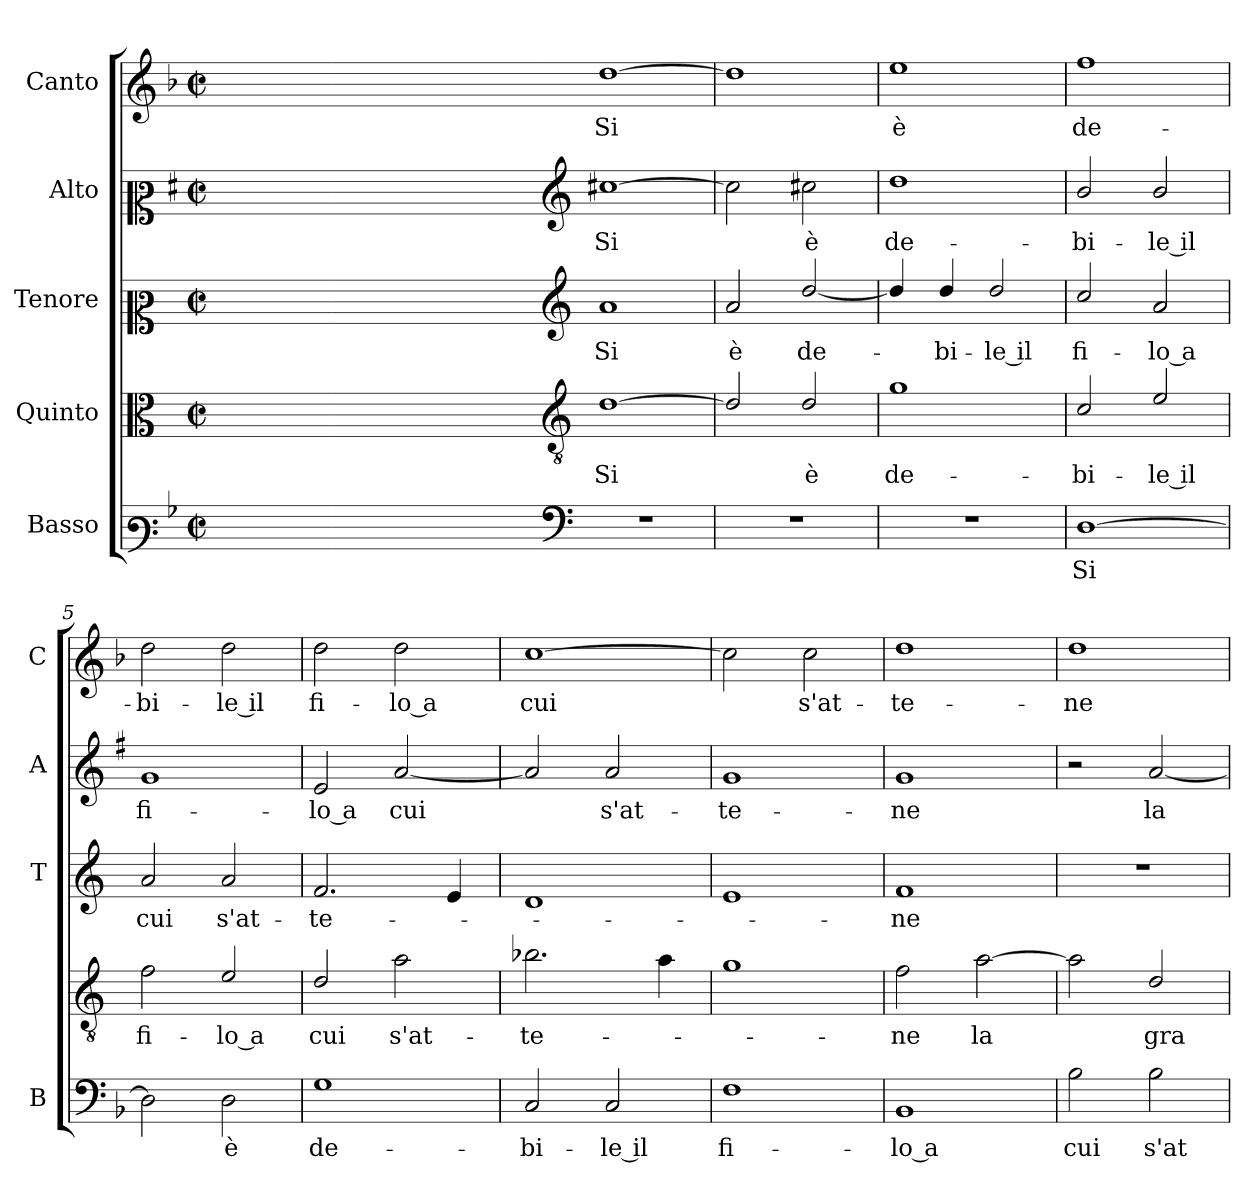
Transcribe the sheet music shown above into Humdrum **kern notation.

**kern	**text	**kern	**text	**kern	**text	**kern	**text	**kern	**text
*part5	*part5	*part4	*part4	*part3	*part3	*part2	*part2	*part1	*part1
*staff5	*staff5	*staff4	*staff4	*staff3	*staff3	*staff2	*staff2	*staff1	*staff1
*I"Basso	*	*I"Quinto	*	*I"Tenore	*	*I"Alto	*	*I"Canto	*
*I'B	*	*	*	*I'T	*	*I'A	*	*I'C	*
*clefF3	*	*clefC3	*	*clefC2	*	*clefC2	*	*clefG2	*
*	*	*ITrd4c7	*	*ITrd4c7	*	*ITrd1c2	*	*	*
*k[b-]	*	*k[b-]	*	*k[b-]	*	*k[b-]	*	*k[b-]	*
*F:	*	*F:	*	*F:	*	*F:	*	*F:	*
*M2/2	*	*M2/2	*	*M2/2	*	*M2/2	*	*M2/2	*
*met(c|)	*	*met(c|)	*	*met(c|)	*	*met(c|)	*	*met(c|)	*
=	=	=	=	=	=	=	=	=	=
1ryy	.	1ryy	.	1ryy	.	1ryy	.	1ryy	.
=1X-	=1X-	=1X-	=1X-	=1X-	=1X-	=1X-	=1X-	=1X-	=1X-
4ryy	.	4ryy	.	4ryy	.	4ryy	.	4ryy	.
4ryy	.	4ryy	.	4ryy	.	4ryy	.	4ryy	.
4ryy	.	4ryy	.	4ryy	.	4ryy	.	4ryy	.
4ryy	.	4ryy	.	4ryy	.	4ryy	.	4ryy	.
=1-	=1-	=1-	=1-	=1-	=1-	=1-	=1-	=1-	=1-
*clefF4	*	*clefGv2	*	*clefG2	*	*clefG2	*	*	*
!	!	!	!LO:LY:b	!	!	!	!	!	!
!	!	!	!	!	!LO:LY:b	!	!	!	!
!	!	!	!	!	!	!	!LO:LY:b	!	!
!	!	!	!	!	!	!	!	!	!LO:LY:b
1r	.	[1G	Si	1d	Si	[1bn	Si	[1dd	Si
=2	=2	=2	=2	=2	=2	=2	=2	=2	=2
!	!	!	!	!	!LO:LY:b	!	!	!	!
1r	.	2G/]	.	2d/	è	2b\]	.	1dd]	.
!	!	!	!LO:LY:b	!	!	!	!	!	!
!	!	!	!	!	!LO:LY:b	!	!	!	!
!	!	!	!	!	!	!	!LO:LY:b	!	!
.	.	2G/	è	[2g/	de-	2bn\	è	.	.
=3	=3	=3	=3	=3	=3	=3	=3	=3	=3
!	!	!	!LO:LY:b	!	!	!	!	!	!
!	!	!	!	!	!	!	!LO:LY:b	!	!
!	!	!	!	!	!	!	!	!	!LO:LY:b
1r	.	1c	de-	4g/]	.	1cc	de-	1ee	è
!	!	!	!	!	!LO:LY:b	!	!	!	!
.	.	.	.	4g/	-bi-	.	.	.	.
!	!	!	!	!	!LO:LY:b	!	!	!	!
.	.	.	.	2g/	-le il	.	.	.	.
=4	=4	=4	=4	=4	=4	=4	=4	=4	=4
!	!LO:LY:b	!	!	!	!	!	!	!	!
!	!	!	!LO:LY:b	!	!	!	!	!	!
!	!	!	!	!	!LO:LY:b	!	!	!	!
!	!	!	!	!	!	!	!LO:LY:b	!	!
!	!	!	!	!	!	!	!	!	!LO:LY:b
[1D	Si	2F/	-bi-	2f/	fi-	2a/	-bi-	1ff	de-
!	!	!	!LO:LY:b	!	!	!	!	!	!
!	!	!	!	!	!LO:LY:b	!	!	!	!
!	!	!	!	!	!	!	!LO:LY:b	!	!
.	.	2A/	-le il	2d/	-lo a	2a/	-le il	.	.
=5	=5	=5	=5	=5	=5	=5	=5	=5	=5
!	!	!	!LO:LY:b	!	!	!	!	!	!
!	!	!	!	!	!LO:LY:b	!	!	!	!
!	!	!	!	!	!	!	!LO:LY:b	!	!
!	!	!	!	!	!	!	!	!	!LO:LY:b
2D\]	.	2B-\	fi-	2d/	cui	1f	fi-	2dd\	-bi-
!	!LO:LY:b	!	!	!	!	!	!	!	!
!	!	!	!LO:LY:b	!	!	!	!	!	!
!	!	!	!	!	!LO:LY:b	!	!	!	!
!	!	!	!	!	!	!	!	!	!LO:LY:b
2D\	è	2A/	-lo a	2d/	s'at-	.	.	2dd\	-le il
=6	=6	=6	=6	=6	=6	=6	=6	=6	=6
!	!LO:LY:b	!	!	!	!	!	!	!	!
!	!	!	!LO:LY:b	!	!	!	!	!	!
!	!	!	!	!	!LO:LY:b	!	!	!	!
!	!	!	!	!	!	!	!LO:LY:b	!	!
!	!	!	!	!	!	!	!	!	!LO:LY:b
1G	de-	2G/	cui	2.B-/	-te-	2d/	-lo a	2dd\	fi-
!	!	!	!LO:LY:b	!	!	!	!	!	!
!	!	!	!	!	!	!	!LO:LY:b	!	!
!	!	!	!	!	!	!	!	!	!LO:LY:b
.	.	2d\	s'at-	.	.	[2g/	cui	2dd\	-lo a
.	.	.	.	4A/	.	.	.	.	.
!!LO:LB:g=z
=7	=7	=7	=7	=7	=7	=7	=7	=7	=7
!	!LO:LY:b	!	!	!	!	!	!	!	!
!	!	!	!LO:LY:b	!	!	!	!	!	!
!	!	!	!	!	!	!	!	!	!LO:LY:b
2C/	-bi-	2.e-X\	-te-	1G	.	2g/]	.	[1cc	cui
!	!LO:LY:b	!	!	!	!	!	!	!	!
!	!	!	!	!	!	!	!LO:LY:b	!	!
2C/	-le il	.	.	.	.	2g/	s'at-	.	.
.	.	4d\	.	.	.	.	.	.	.
=8	=8	=8	=8	=8	=8	=8	=8	=8	=8
!	!LO:LY:b	!	!	!	!	!	!	!	!
!	!	!	!	!	!	!	!LO:LY:b	!	!
1F	fi-	1c	.	1A	.	1f	-te-	2cc\]	.
!	!	!	!	!	!	!	!	!	!LO:LY:b
.	.	.	.	.	.	.	.	2cc\	s'at-
=9	=9	=9	=9	=9	=9	=9	=9	=9	=9
!	!LO:LY:b	!	!	!	!	!	!	!	!
!	!	!	!LO:LY:b	!	!	!	!	!	!
!	!	!	!	!	!LO:LY:b	!	!	!	!
!	!	!	!	!	!	!	!LO:LY:b	!	!
!	!	!	!	!	!	!	!	!	!LO:LY:b
1BB-	-lo a	2B-\	-ne	1B-	-ne	1f	-ne	1dd	-te-
!	!	!	!LO:LY:b	!	!	!	!	!	!
.	.	[2d\	la	.	.	.	.	.	.
=10	=10	=10	=10	=10	=10	=10	=10	=10	=10
!	!LO:LY:b	!	!	!	!	!	!	!	!
!	!	!	!	!	!	!	!	!	!LO:LY:b
2B-\	cui	2d\]	.	1r	.	2r	.	1dd	-ne
!	!LO:LY:b	!	!	!	!	!	!	!	!
!	!	!	!LO:LY:b	!	!	!	!	!	!
!	!	!	!	!	!	!	!LO:LY:b	!	!
2B-\	s'at-	2G/	gra-	.	.	[2g/	la	.	.
=	=	=	=	=	=	=	=	=	=
*-	*-	*-	*-	*-	*-	*-	*-	*-	*-
